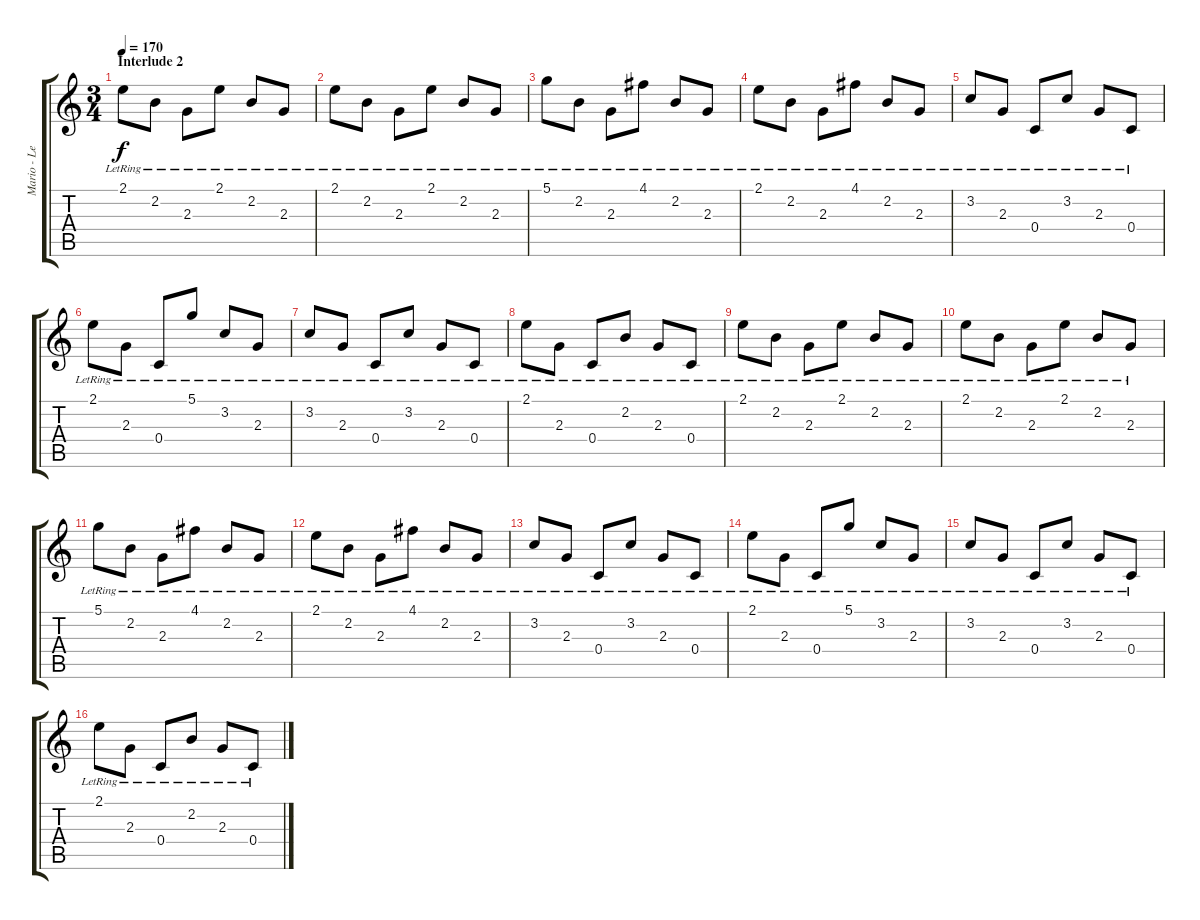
\track ("Mario - Lead Guitar" "Mario - Le") {instrument distortionguitar}
\staff {score tabs}
\tuning (D4 A3 F3 C3 G2 C2) {hide}
\ts (3 4)
\section ("" "Interlude 2")
\tempo 170
\clef g2
\ks c
2.1{lr}.8{dy f volume 10 instrument acousticguitarsteel} 2.2{lr}.8 2.3{lr}.8 2.1{lr}.8 2.2{lr}.8 2.3{lr}.8 |
2.1{lr}.8 2.2{lr}.8 2.3{lr}.8 2.1{lr}.8 2.2{lr}.8 2.3{lr}.8 |
5.1{lr}.8 2.2{lr}.8 2.3{lr}.8 4.1{lr}.8 2.2{lr}.8 2.3{lr}.8 |
2.1{lr}.8 2.2{lr}.8 2.3{lr}.8 4.1{lr}.8 2.2{lr}.8 2.3{lr}.8 |
3.2{lr}.8 2.3{lr}.8 0.4{lr}.8 3.2{lr}.8 2.3{lr}.8 0.4{lr}.8 |
2.1{lr}.8 2.3{lr}.8 0.4{lr}.8 5.1{lr}.8 3.2{lr}.8 2.3{lr}.8 |
3.2{lr}.8 2.3{lr}.8 0.4{lr}.8 3.2{lr}.8 2.3{lr}.8 0.4{lr}.8 |
2.1{lr}.8 2.3{lr}.8 0.4{lr}.8 2.2{lr}.8 2.3{lr}.8 0.4{lr}.8 |
2.1{lr}.8{volume 8 instrument acousticguitarsteel} 2.2{lr}.8 2.3{lr}.8 2.1{lr}.8 2.2{lr}.8 2.3{lr}.8 |
2.1{lr}.8 2.2{lr}.8 2.3{lr}.8 2.1{lr}.8 2.2{lr}.8 2.3{lr}.8 |
5.1{lr}.8 2.2{lr}.8 2.3{lr}.8 4.1{lr}.8 2.2{lr}.8 2.3{lr}.8 |
2.1{lr}.8 2.2{lr}.8 2.3{lr}.8 4.1{lr}.8 2.2{lr}.8 2.3{lr}.8 |
3.2{lr}.8 2.3{lr}.8 0.4{lr}.8 3.2{lr}.8 2.3{lr}.8 0.4{lr}.8 |
2.1{lr}.8 2.3{lr}.8 0.4{lr}.8 5.1{lr}.8 3.2{lr}.8 2.3{lr}.8 |
3.2{lr}.8 2.3{lr}.8 0.4{lr}.8 3.2{lr}.8 2.3{lr}.8 0.4{lr}.8 |
2.1{lr}.8 2.3{lr}.8 0.4{lr}.8 2.2{lr}.8 2.3{lr}.8 0.4{lr}.8
